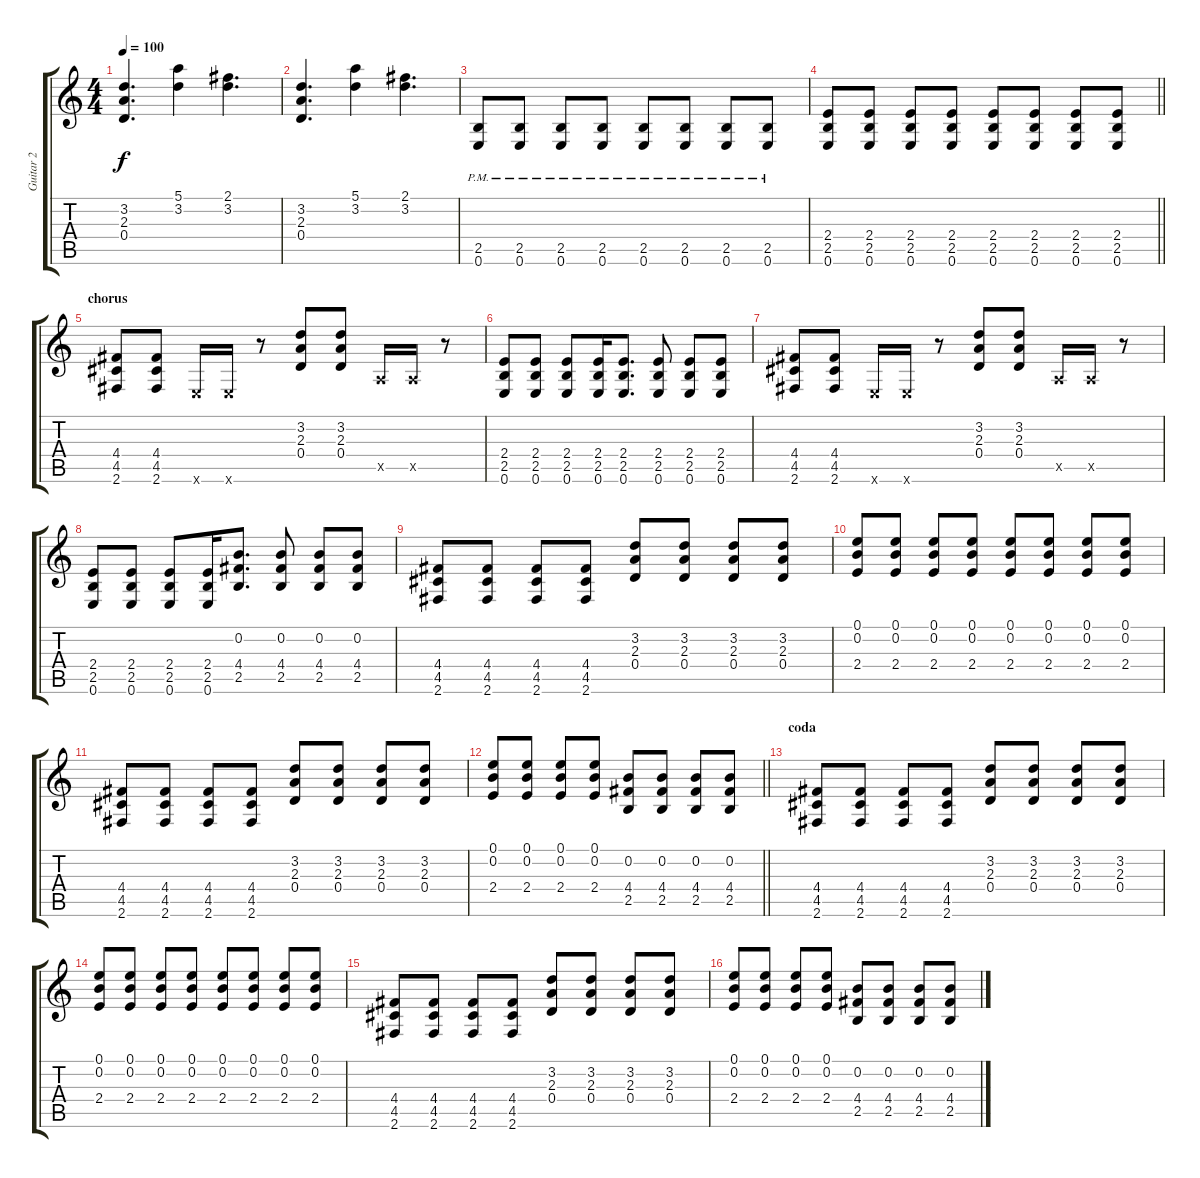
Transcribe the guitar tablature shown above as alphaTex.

\track ("Guitar 2" "Guitar 2") {instrument distortionguitar}
\staff {score tabs}
\tuning (E4 B3 G3 D3 A2 E2) {hide}
\ts (4 4)
\tempo 100
\clef g2
\ks c
(3.2 2.3 0.4).4{d dy f} (5.1 3.2).4 (2.1 3.2).4{d} |
(3.2 2.3 0.4).4{d} (5.1 3.2).4 (2.1 3.2).4{d} |
(2.5{pm} 0.6{pm}).8 (2.5{pm} 0.6{pm}).8 (2.5{pm} 0.6{pm}).8 (2.5{pm} 0.6{pm}).8 (2.5{pm} 0.6{pm}).8 (2.5{pm} 0.6{pm}).8 (2.5{pm} 0.6{pm}).8 (2.5{pm} 0.6{pm}).8 |
\barLineRight lightlight
(2.4 2.5 0.6).8 (2.4 2.5 0.6).8 (2.4 2.5 0.6).8 (2.4 2.5 0.6).8 (2.4 2.5 0.6).8 (2.4 2.5 0.6).8 (2.4 2.5 0.6).8 (2.4 2.5 0.6).8 |
\section ("" "chorus")
(4.4 4.5 2.6).8 (4.4 4.5 2.6).8 0.6{x}.16 0.6{x}.16 r.8 (3.2 2.3 0.4).8 (3.2 2.3 0.4).8 0.5{x}.16 0.5{x}.16 r.8 |
(2.4 2.5 0.6).8 (2.4 2.5 0.6).8 (2.4 2.5 0.6).8 (2.4 2.5 0.6).16 (2.4 2.5 0.6).8{d} (2.4 2.5 0.6).8 (2.4 2.5 0.6).8 (2.4 2.5 0.6).8 |
(4.4 4.5 2.6).8 (4.4 4.5 2.6).8 0.6{x}.16 0.6{x}.16 r.8 (3.2 2.3 0.4).8 (3.2 2.3 0.4).8 0.5{x}.16 0.5{x}.16 r.8 |
(2.4 2.5 0.6).8 (2.4 2.5 0.6).8 (2.4 2.5 0.6).8 (2.4 2.5 0.6).16 (0.2 4.4 2.5).8{d} (0.2 4.4 2.5).8 (0.2 4.4 2.5).8 (0.2 4.4 2.5).8 |
(4.4 4.5 2.6).8 (4.4 4.5 2.6).8 (4.4 4.5 2.6).8 (4.4 4.5 2.6).8 (3.2 2.3 0.4).8 (3.2 2.3 0.4).8 (3.2 2.3 0.4).8 (3.2 2.3 0.4).8 |
(0.1 0.2 2.4).8 (0.1 0.2 2.4).8 (0.1 0.2 2.4).8 (0.1 0.2 2.4).8 (0.1 0.2 2.4).8 (0.1 0.2 2.4).8 (0.1 0.2 2.4).8 (0.1 0.2 2.4).8 |
(4.4 4.5 2.6).8 (4.4 4.5 2.6).8 (4.4 4.5 2.6).8 (4.4 4.5 2.6).8 (3.2 2.3 0.4).8 (3.2 2.3 0.4).8 (3.2 2.3 0.4).8 (3.2 2.3 0.4).8 |
\barLineRight lightlight
(0.1 0.2 2.4).8 (0.1 0.2 2.4).8 (0.1 0.2 2.4).8 (0.1 0.2 2.4).8 (0.2 4.4 2.5).8 (0.2 4.4 2.5).8 (0.2 4.4 2.5).8 (0.2 4.4 2.5).8 |
\section ("" "coda")
(4.4 4.5 2.6).8 (4.4 4.5 2.6).8 (4.4 4.5 2.6).8 (4.4 4.5 2.6).8 (3.2 2.3 0.4).8 (3.2 2.3 0.4).8 (3.2 2.3 0.4).8 (3.2 2.3 0.4).8 |
(0.1 0.2 2.4).8 (0.1 0.2 2.4).8 (0.1 0.2 2.4).8 (0.1 0.2 2.4).8 (0.1 0.2 2.4).8 (0.1 0.2 2.4).8 (0.1 0.2 2.4).8 (0.1 0.2 2.4).8 |
(4.4 4.5 2.6).8 (4.4 4.5 2.6).8 (4.4 4.5 2.6).8 (4.4 4.5 2.6).8 (3.2 2.3 0.4).8 (3.2 2.3 0.4).8 (3.2 2.3 0.4).8 (3.2 2.3 0.4).8 |
(0.1 0.2 2.4).8 (0.1 0.2 2.4).8 (0.1 0.2 2.4).8 (0.1 0.2 2.4).8 (0.2 4.4 2.5).8 (0.2 4.4 2.5).8 (0.2 4.4 2.5).8 (0.2 4.4 2.5).8
